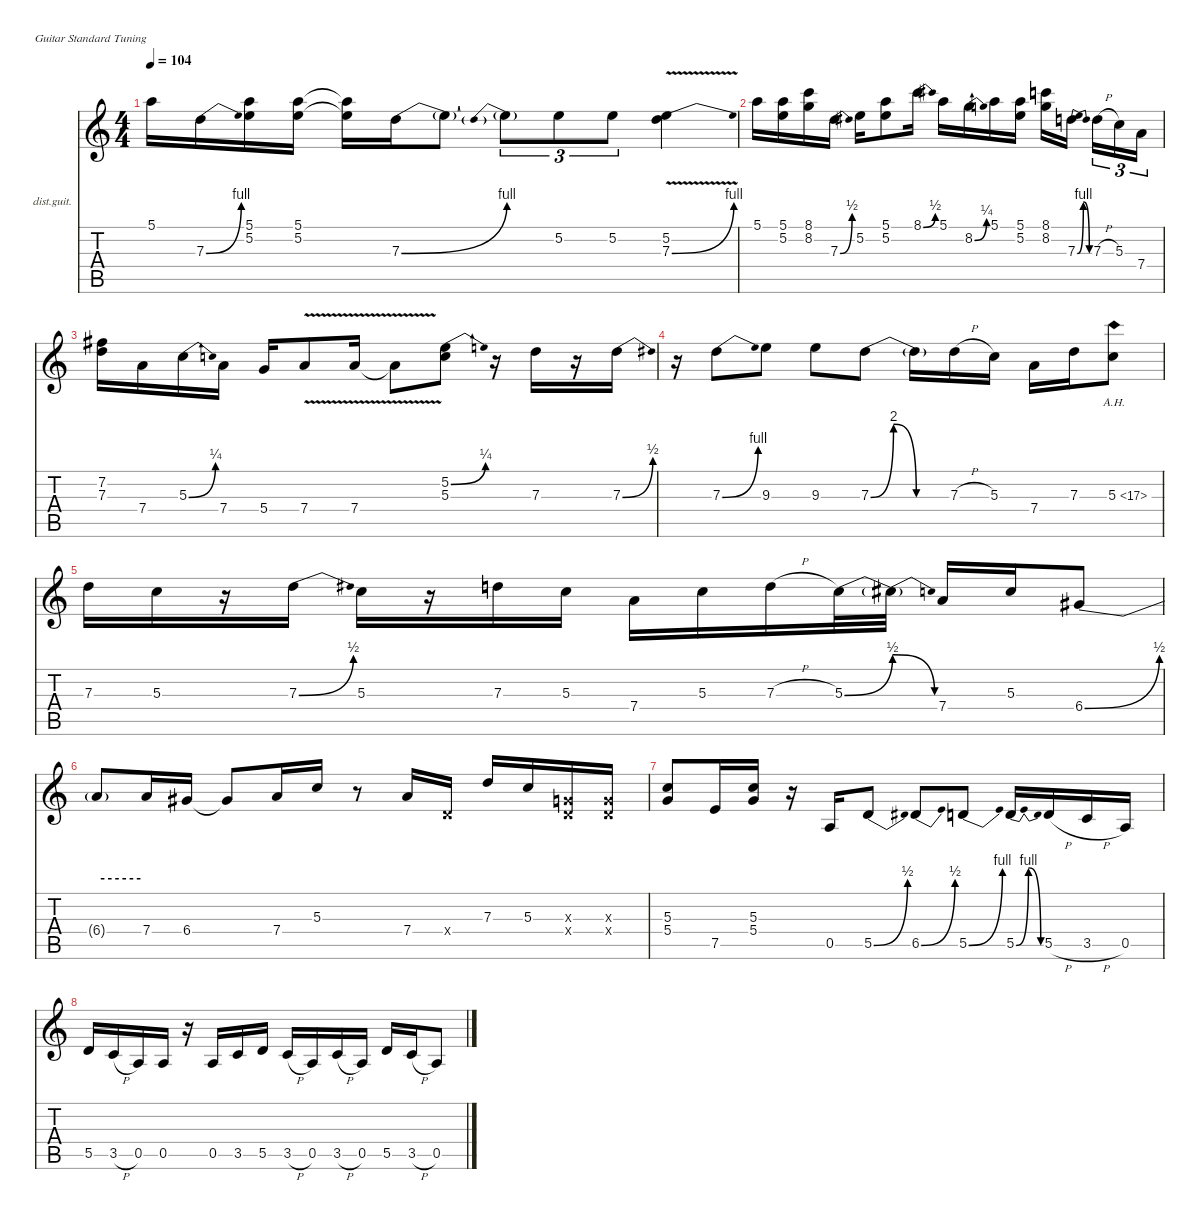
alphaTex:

\defaultSystemsLayout 4
\hideDynamics
\bracketExtendMode nobrackets
\firstSystemTrackNameOrientation horizontal
\otherSystemsTrackNameOrientation horizontal
\track ("Guitar 2 (Rhythm & Outro)" "dist.guit.") {instrument distortionguitar}
\staff {score tabs}
\tuning (E4 B3 G3 D3 A2 E2)
\ts (4 4)
\tempo 104
\clef g2
\ks c
5.1{t}.16{dy f} 7.3{be (bend 0 0 30 4)}.16 (5.1 5.2).16 (5.1 5.2).16 (5.1{t} 5.2{t}).16 7.3{be (bend 0 0 60 4)}.16 7.3{t}.8 7.3{be (prebend 0 4 60 4) t}.8{tu (3 2)} 5.2.8{tu (3 2)} 5.2.8{tu (3 2)} (5.2{v} 7.3{be (bend 0 0 30 4)}).4 |
5.1.16 (5.1 5.2).16 (8.1 8.2).16 7.3{be (bend 0 0 30 2)}.16 5.2.16 (5.1 5.2).8 8.1{be (bend 0 0 30 2)}.16 5.1.16 8.2{be (bend 0 0 30 1)}.16 5.1.16 (5.1 5.2).16 (8.1 8.2).16 7.3{be (bendrelease 0 0 15 4 30 4 45 0)}.16 7.3{h}.16{tu (3 2)} 5.3.16{tu (3 2)} 7.4.16{tu (3 2)} |
(7.2{acc #} 7.3).16 7.4.16 5.3{be (bend 0 0 30 1)}.16 7.4.16 5.4.16 7.4{v}.8 7.4{v}.16 7.4{v t}.8 (5.2{be (bend 0 0 30 1)} 5.3).8 r.16 7.3.16 r.16 7.3{be (bend 0 0 30 2)}.16 |
r.16 7.3{be (bend 0 0 30 4)}.8 9.3.8 9.3.8 7.3{be (bendrelease 0 0 30 8 30 8 60 0)}.8 7.3{be (hold 0 0 60 0) t}.16 7.3{h}.16 5.3.16 7.4.16 7.3.16 5.3{ah 12}.8 |
7.3.16 5.3.16 r.16 7.3{be (bend 0 0 30 2)}.16 5.3.16 r.16 7.3.16 5.3.16 7.4.16 5.3.16 7.3{h}.16 5.3{be (bend 0 0 60 2)}.32 5.3{be (release 0 2 60 0) t}.32 7.4.16 5.3.16 6.4{be (bend 0 0 60 2) acc #}.8 |
6.4{be (hold 0 2 60 2) t}.8 7.4.16 6.4{acc #}.16 6.4{t acc #}.8 7.4.16 5.3.16 r.8 7.4.16 0.4{x}.16 7.3.16 5.3.16 (0.3{x} 0.4{x}).16 (0.3{x} 0.4{x}).16 |
(5.3 5.4).8 7.5.16 (5.3 5.4).16 r.16 0.5.16 5.5{be (bend 0 0 30 2)}.8 6.5{be (bend 0 0 30 2) acc #}.8 5.5{be (bend 0 0 30 4)}.8 5.5{be (bendrelease 0 0 15 4 30 4 45 0)}.16 5.5{h}.16 3.5{h}.16 0.5.16 |
5.5.16 3.5{h}.16 0.5.16 0.5.16 r.16 0.5.16 3.5.16 5.5.16 3.5{h}.16 0.5.16 3.5{h}.16 0.5.16 5.5.16 3.5{h}.16 0.5.8
